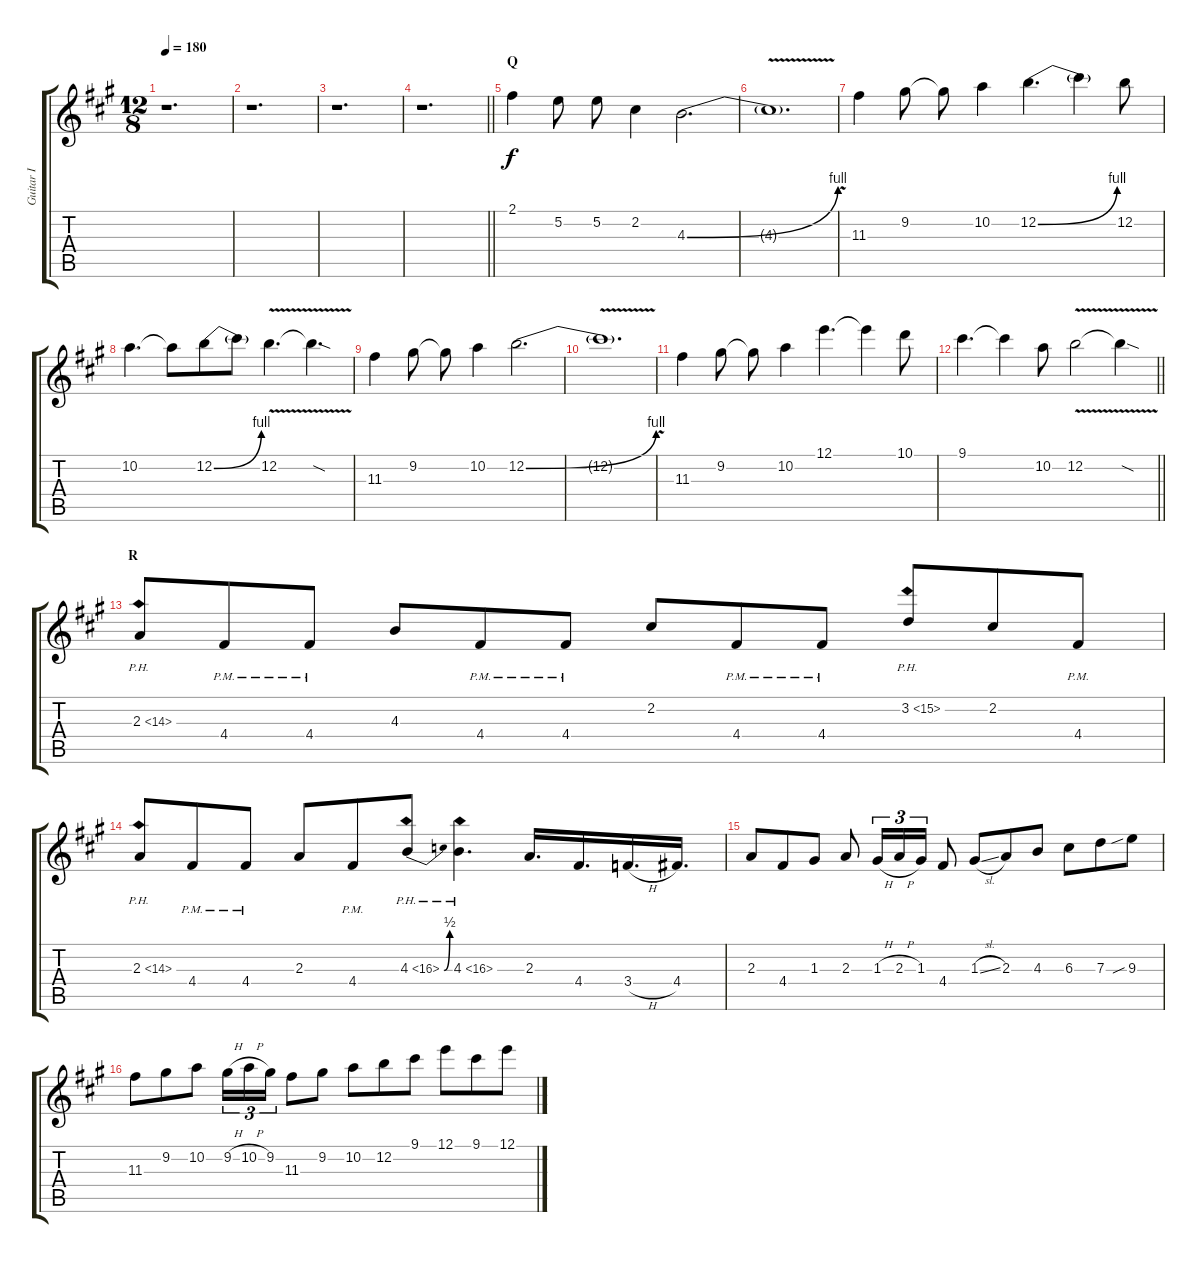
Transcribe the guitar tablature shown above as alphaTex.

\track ("Guitar I" "Guitar I") {instrument distortionguitar}
\staff {score tabs}
\tuning (E4 B3 G3 D3 A2 E2) {hide}
\ts (12 8)
\tempo 180
\clef g2
\ks a
r.1{d dy f} |
r.1{d} |
r.1{d} |
\barLineRight lightlight
r.1{d} |
\section ("" "Q")
2.1.4 5.2.8 5.2.8 2.2.4 4.3{be (bend 0 0 60 4)}.2{d} |
4.3{v t}.1{d} |
11.3.4 9.2.8 9.2{t}.8 10.2.4 12.2{be (bend 0 0 60 4)}.4{d} 12.2{t}.4 12.2.8 |
10.2.4{d} 10.2{t}.8 12.2{be (bend 0 0 60 4)}.8 12.2{t}.8 12.2{v}.4{d} 12.2{sod t}.4{d} |
11.3.4 9.2.8 9.2{t}.8 10.2.4 12.2{be (bend 0 0 60 4)}.2{d} |
12.2{v t}.1{d} |
11.3.4 9.2.8 9.2{t}.8 10.2.4 12.1.4{d} 12.1{t}.4 10.1.8 |
\barLineRight lightlight
9.1.4{d} 9.1{t}.4 10.2.8 12.2{v}.2 12.2{sod t}.4 |
\section ("" "R")
2.3{ph 12}.8 4.4{pm}.8 4.4{pm}.8 4.3.8 4.4{pm}.8 4.4{pm}.8 2.2.8 4.4{pm}.8 4.4{pm}.8 3.2{ph 12}.8 2.2.8 4.4{pm}.8 |
2.3{ph 12}.8 4.4{pm}.8 4.4{pm}.8 2.3.8 4.4{pm}.8 4.3{be (bend 0 0 60 2) ph 12}.8 4.3{ph 12}.4{d} 2.3.16{d} 4.4.16{d} 3.4{h}.16{d} 4.4.16{d} |
2.3.8 4.4.8 1.3.8 2.3.8 1.3{h}.16{tu (3 2)} 2.3{h}.16{tu (3 2)} 1.3.16{tu (3 2)} 4.4.8 1.3{sl}.8 2.3.8 4.3.8 6.3.8 7.3.8 9.3{sib}.8 |
11.3.8 9.2.8 10.2.8 9.2{h}.16{tu (3 2)} 10.2{h}.16{tu (3 2)} 9.2.16{tu (3 2)} 11.3.8 9.2.8 10.2.8 12.2.8 9.1.8 12.1.8 9.1.8 12.1.8
